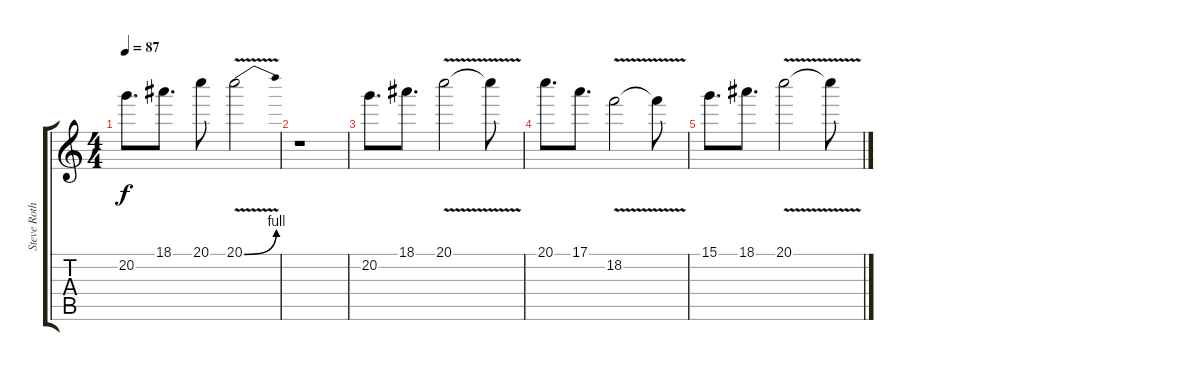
\track ("Steve Rothery Solo" "Steve Roth") {instrument overdrivenguitar}
\staff {score tabs}
\tuning (E4 B3 G3 D3 A2 E2) {hide}
\ts (4 4)
\tempo 87
\clef g2
\ks c
20.2.8{d dy f} 18.1.8{d} 20.1.8 20.1{be (bend 0 0 60 4) v}.2 |
r.1 |
20.2.8{d} 18.1.8{d} 20.1{v}.2 20.1{t}.8 |
20.1.8{d} 17.1.8{d} 18.2{v}.2 18.2{t}.8 |
15.1.8{d} 18.1.8{d} 20.1{v}.2 20.1{t}.8
